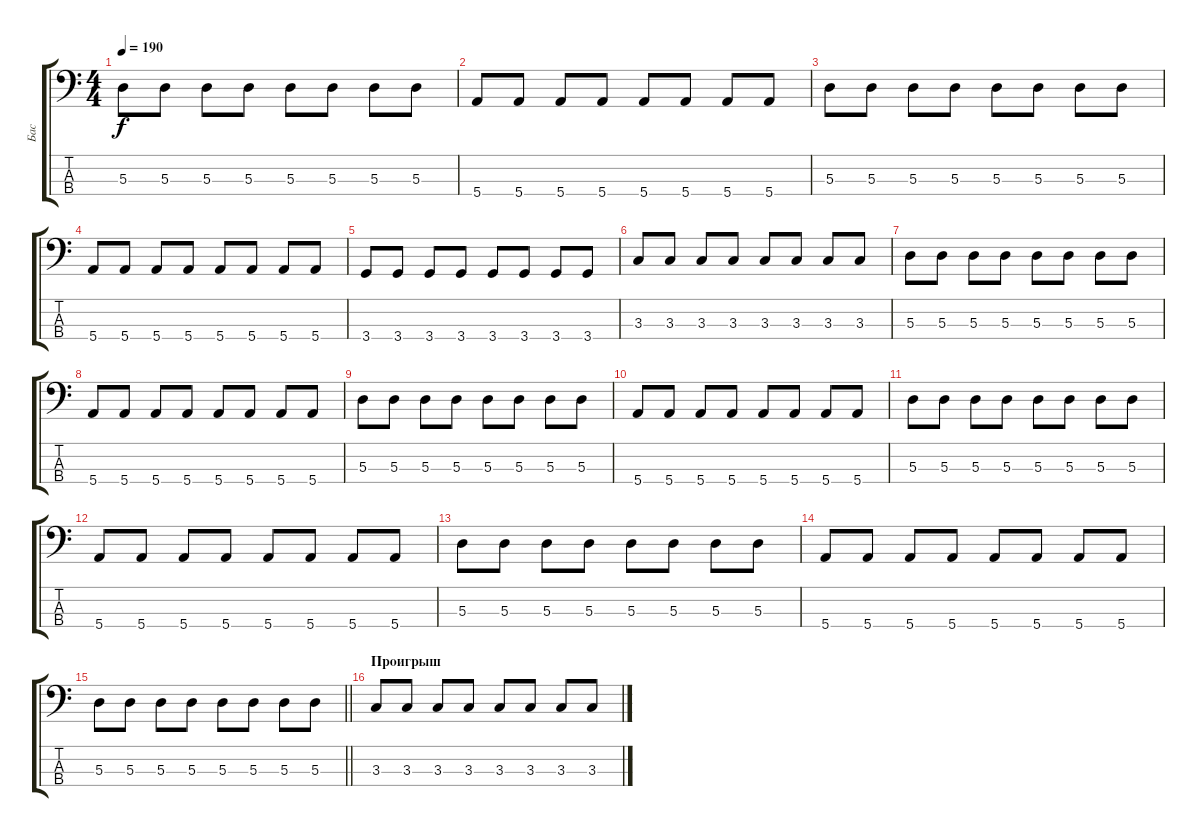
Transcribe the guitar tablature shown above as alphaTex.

\track ("Бас" "Бас") {instrument electricbassfinger}
\staff {score tabs}
\tuning (G2 D2 A1 E1) {hide}
\ts (4 4)
\tempo 190
\clef f4
\ks c
5.3.8{dy f} 5.3.8 5.3.8 5.3.8 5.3.8 5.3.8 5.3.8 5.3.8 |
5.4.8 5.4.8 5.4.8 5.4.8 5.4.8 5.4.8 5.4.8 5.4.8 |
5.3.8 5.3.8 5.3.8 5.3.8 5.3.8 5.3.8 5.3.8 5.3.8 |
5.4.8 5.4.8 5.4.8 5.4.8 5.4.8 5.4.8 5.4.8 5.4.8 |
3.4.8 3.4.8 3.4.8 3.4.8 3.4.8 3.4.8 3.4.8 3.4.8 |
3.3.8 3.3.8 3.3.8 3.3.8 3.3.8 3.3.8 3.3.8 3.3.8 |
5.3.8 5.3.8 5.3.8 5.3.8 5.3.8 5.3.8 5.3.8 5.3.8 |
5.4.8 5.4.8 5.4.8 5.4.8 5.4.8 5.4.8 5.4.8 5.4.8 |
5.3.8 5.3.8 5.3.8 5.3.8 5.3.8 5.3.8 5.3.8 5.3.8 |
5.4.8 5.4.8 5.4.8 5.4.8 5.4.8 5.4.8 5.4.8 5.4.8 |
5.3.8 5.3.8 5.3.8 5.3.8 5.3.8 5.3.8 5.3.8 5.3.8 |
5.4.8 5.4.8 5.4.8 5.4.8 5.4.8 5.4.8 5.4.8 5.4.8 |
5.3.8 5.3.8 5.3.8 5.3.8 5.3.8 5.3.8 5.3.8 5.3.8 |
5.4.8 5.4.8 5.4.8 5.4.8 5.4.8 5.4.8 5.4.8 5.4.8 |
\barLineRight lightlight
5.3.8 5.3.8 5.3.8 5.3.8 5.3.8 5.3.8 5.3.8 5.3.8 |
\section ("" "Проигрыш")
3.3.8 3.3.8 3.3.8 3.3.8 3.3.8 3.3.8 3.3.8 3.3.8
